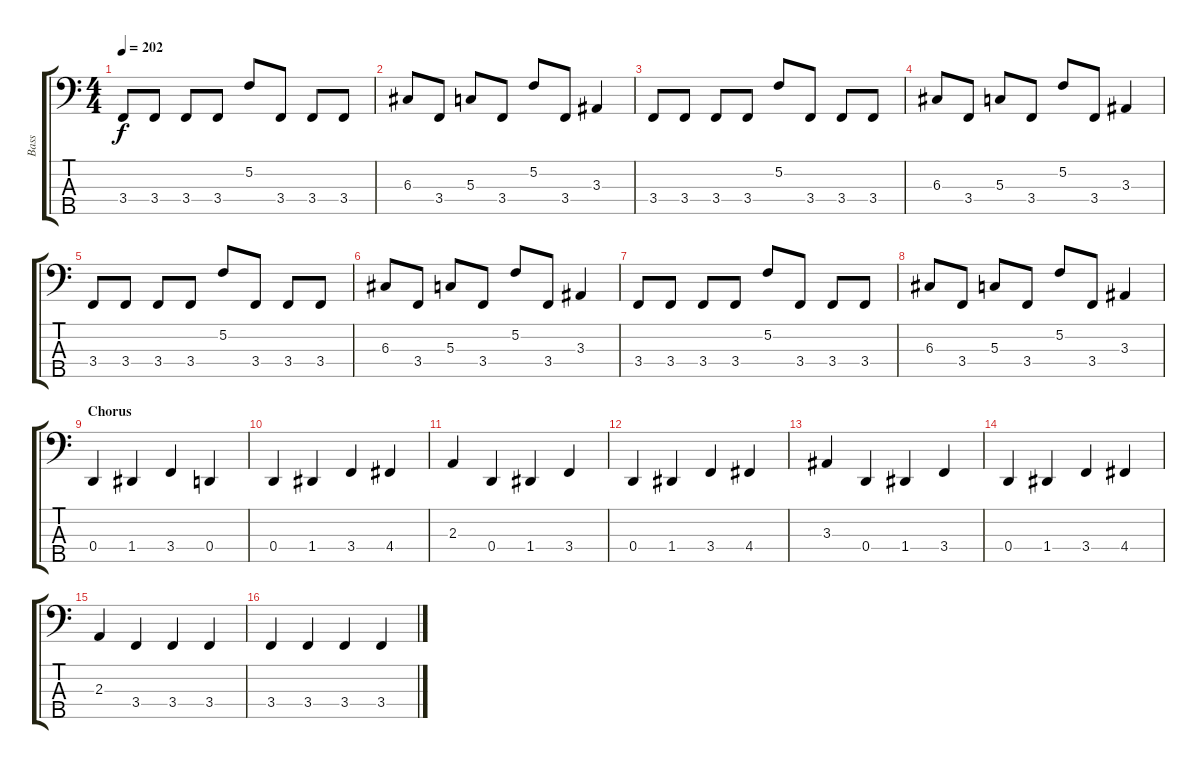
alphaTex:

\track ("Bass" "Bass") {instrument electricbassfinger}
\staff {score tabs}
\tuning (F2 C2 G1 D1 A0) {hide}
\ts (4 4)
\tempo 202
\clef f4
\ks c
3.4.8{dy f} 3.4.8 3.4.8 3.4.8 5.2.8 3.4.8 3.4.8 3.4.8 |
6.3.8 3.4.8 5.3.8 3.4.8 5.2.8 3.4.8 3.3.4 |
3.4.8 3.4.8 3.4.8 3.4.8 5.2.8 3.4.8 3.4.8 3.4.8 |
6.3.8 3.4.8 5.3.8 3.4.8 5.2.8 3.4.8 3.3.4 |
3.4.8 3.4.8 3.4.8 3.4.8 5.2.8 3.4.8 3.4.8 3.4.8 |
6.3.8 3.4.8 5.3.8 3.4.8 5.2.8 3.4.8 3.3.4 |
3.4.8 3.4.8 3.4.8 3.4.8 5.2.8 3.4.8 3.4.8 3.4.8 |
6.3.8 3.4.8 5.3.8 3.4.8 5.2.8 3.4.8 3.3.4 |
\section ("" "Chorus")
0.4.4 1.4.4 3.4.4 0.4.4 |
0.4.4 1.4.4 3.4.4 4.4.4 |
2.3.4 0.4.4 1.4.4 3.4.4 |
0.4.4 1.4.4 3.4.4 4.4.4 |
3.3.4 0.4.4 1.4.4 3.4.4 |
0.4.4 1.4.4 3.4.4 4.4.4 |
2.3.4 3.4.4 3.4.4 3.4.4 |
3.4.4 3.4.4 3.4.4 3.4.4
